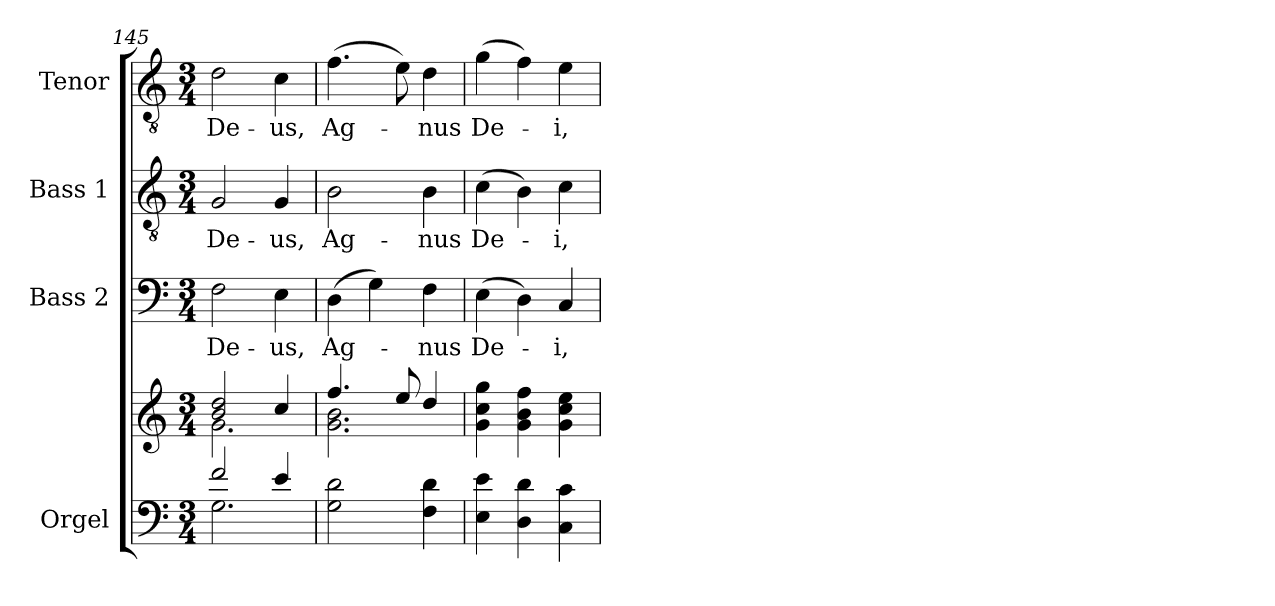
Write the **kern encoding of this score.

**kern	**kern	**kern	**text	**kern	**text	**kern	**text
*part4	*part4	*part3	*part3	*part2	*part2	*part1	*part1
*staff5	*staff4	*staff3	*staff3	*staff2	*staff2	*staff1	*staff1
*I"Orgel	*	*I"Bass 2	*	*I"Bass 1	*	*I"Tenor	*
*I'Org.	*	*I'B. 2	*	*I'B. 1	*	*I'T.	*
*clefF4	*clefG2	*clefF4	*	*clefGv2	*	*clefGv2	*
*k[]	*k[]	*k[]	*	*k[]	*	*k[]	*
*C:	*C:	*C:	*	*C:	*	*C:	*
*M3/4	*M3/4	*M3/4	*	*M3/4	*	*M3/4	*
=145	=145	=145	=145	=145	=145	=145	=145
*^	*^	*	*	*	*	*	*
!	!	!	!	!	!LO:LY:b	!	!LO:LY:b	!	!LO:LY:b
2f/	2.G\	2b/ 2dd/	2.g\	2F\	De-	2G/	De-	2d\	De-
!	!	!	!	!	!LO:LY:b	!	!LO:LY:b	!	!LO:LY:b
4e/	.	4cc/	.	4E\	-us,	4G/	-us,	4c\	-us,
*v	*v	*	*	*	*	*	*	*	*
=146	=146	=146	=146	=146	=146	=146	=146	=146
!	!	!	!	!LO:LY:b	!	!LO:LY:b	!	!LO:LY:b
2G\ 2d\	4.ff/	2.g\ 2.b\	(>4D\	Ag-	2B\	Ag-	(>4.f\	Ag-
.	.	.	4G\)	.	.	.	.	.
.	8ee/	.	.	.	.	.	8e\)	.
!	!	!	!	!LO:LY:b	!	!LO:LY:b	!	!LO:LY:b
4F\ 4d\	4dd/	.	4F\	-nus	4B\	-nus	4d\	-nus
*	*v	*v	*	*	*	*	*	*
=147	=147	=147	=147	=147	=147	=147	=147
!	!	!	!LO:LY:b	!	!LO:LY:b	!	!LO:LY:b
4E\ 4e\	4g\ 4cc\ 4gg\	(>4E\	De-	(>4c\	De-	(>4g\	De-
4D\ 4d\	4g\ 4b\ 4ff\	4D\)	.	4B\)	.	4f\)	.
!	!	!	!LO:LY:b	!	!LO:LY:b	!	!LO:LY:b
4C\ 4c\	4g\ 4cc\ 4ee\	4C/	-i,	4c\	-i,	4e\	-i,
=	=	=	=	=	=	=	=
*-	*-	*-	*-	*-	*-	*-	*-
